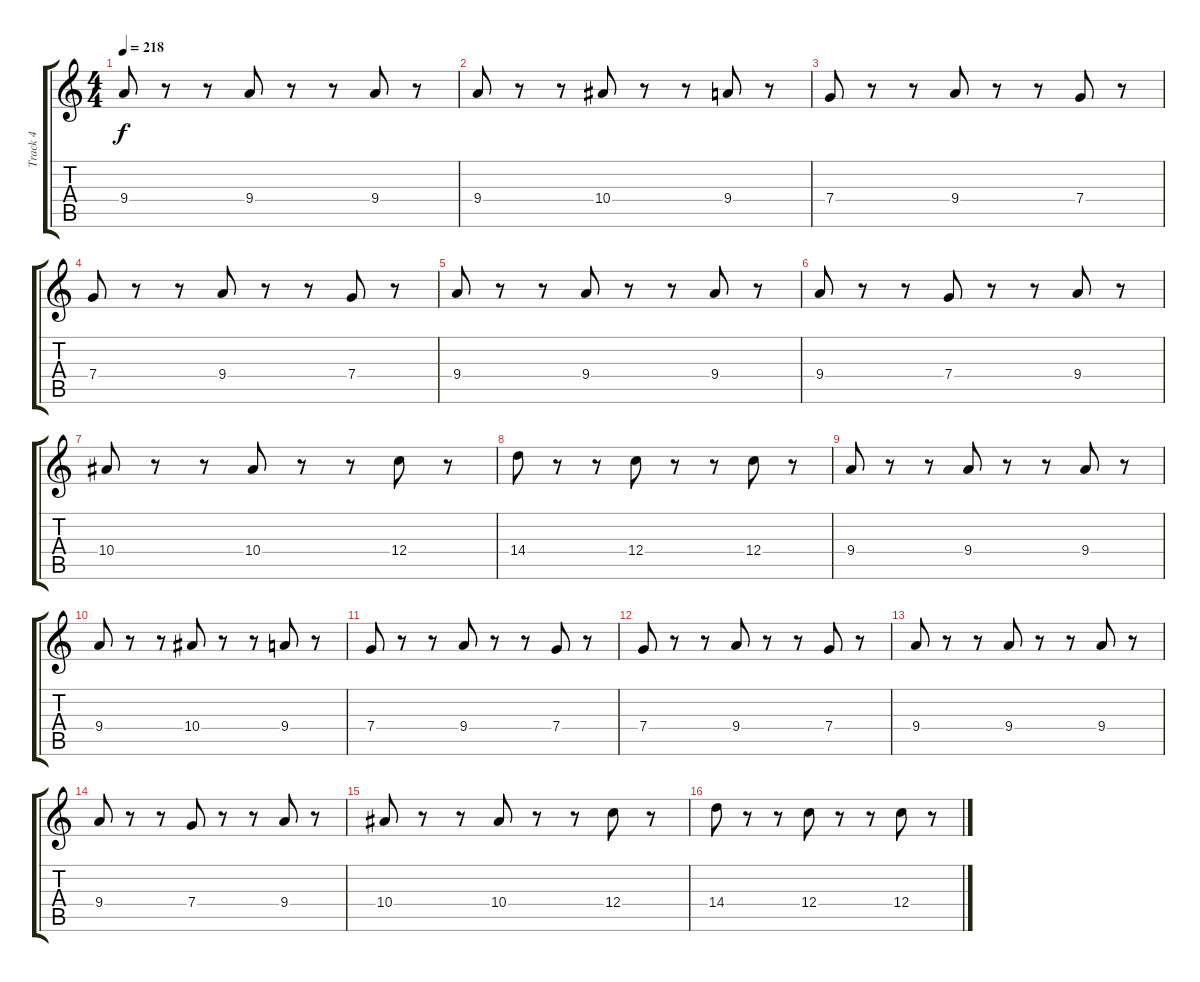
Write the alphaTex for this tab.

\track ("Track 4" "Track 4") {instrument distortionguitar}
\staff {score tabs}
\tuning (D4 A3 F3 C3 G2 D2) {hide}
\ts (4 4)
\tempo 218
\clef g2
\ks c
9.4.8{dy f} r.8 r.8 9.4.8 r.8 r.8 9.4.8 r.8 |
9.4.8 r.8 r.8 10.4.8 r.8 r.8 9.4.8 r.8 |
7.4.8 r.8 r.8 9.4.8 r.8 r.8 7.4.8 r.8 |
7.4.8 r.8 r.8 9.4.8 r.8 r.8 7.4.8 r.8 |
9.4.8 r.8 r.8 9.4.8 r.8 r.8 9.4.8 r.8 |
9.4.8 r.8 r.8 7.4.8 r.8 r.8 9.4.8 r.8 |
10.4.8 r.8 r.8 10.4.8 r.8 r.8 12.4.8 r.8 |
14.4.8 r.8 r.8 12.4.8 r.8 r.8 12.4.8 r.8 |
9.4.8 r.8 r.8 9.4.8 r.8 r.8 9.4.8 r.8 |
9.4.8 r.8 r.8 10.4.8 r.8 r.8 9.4.8 r.8 |
7.4.8 r.8 r.8 9.4.8 r.8 r.8 7.4.8 r.8 |
7.4.8 r.8 r.8 9.4.8 r.8 r.8 7.4.8 r.8 |
9.4.8 r.8 r.8 9.4.8 r.8 r.8 9.4.8 r.8 |
9.4.8 r.8 r.8 7.4.8 r.8 r.8 9.4.8 r.8 |
10.4.8 r.8 r.8 10.4.8 r.8 r.8 12.4.8 r.8 |
14.4.8 r.8 r.8 12.4.8 r.8 r.8 12.4.8 r.8
